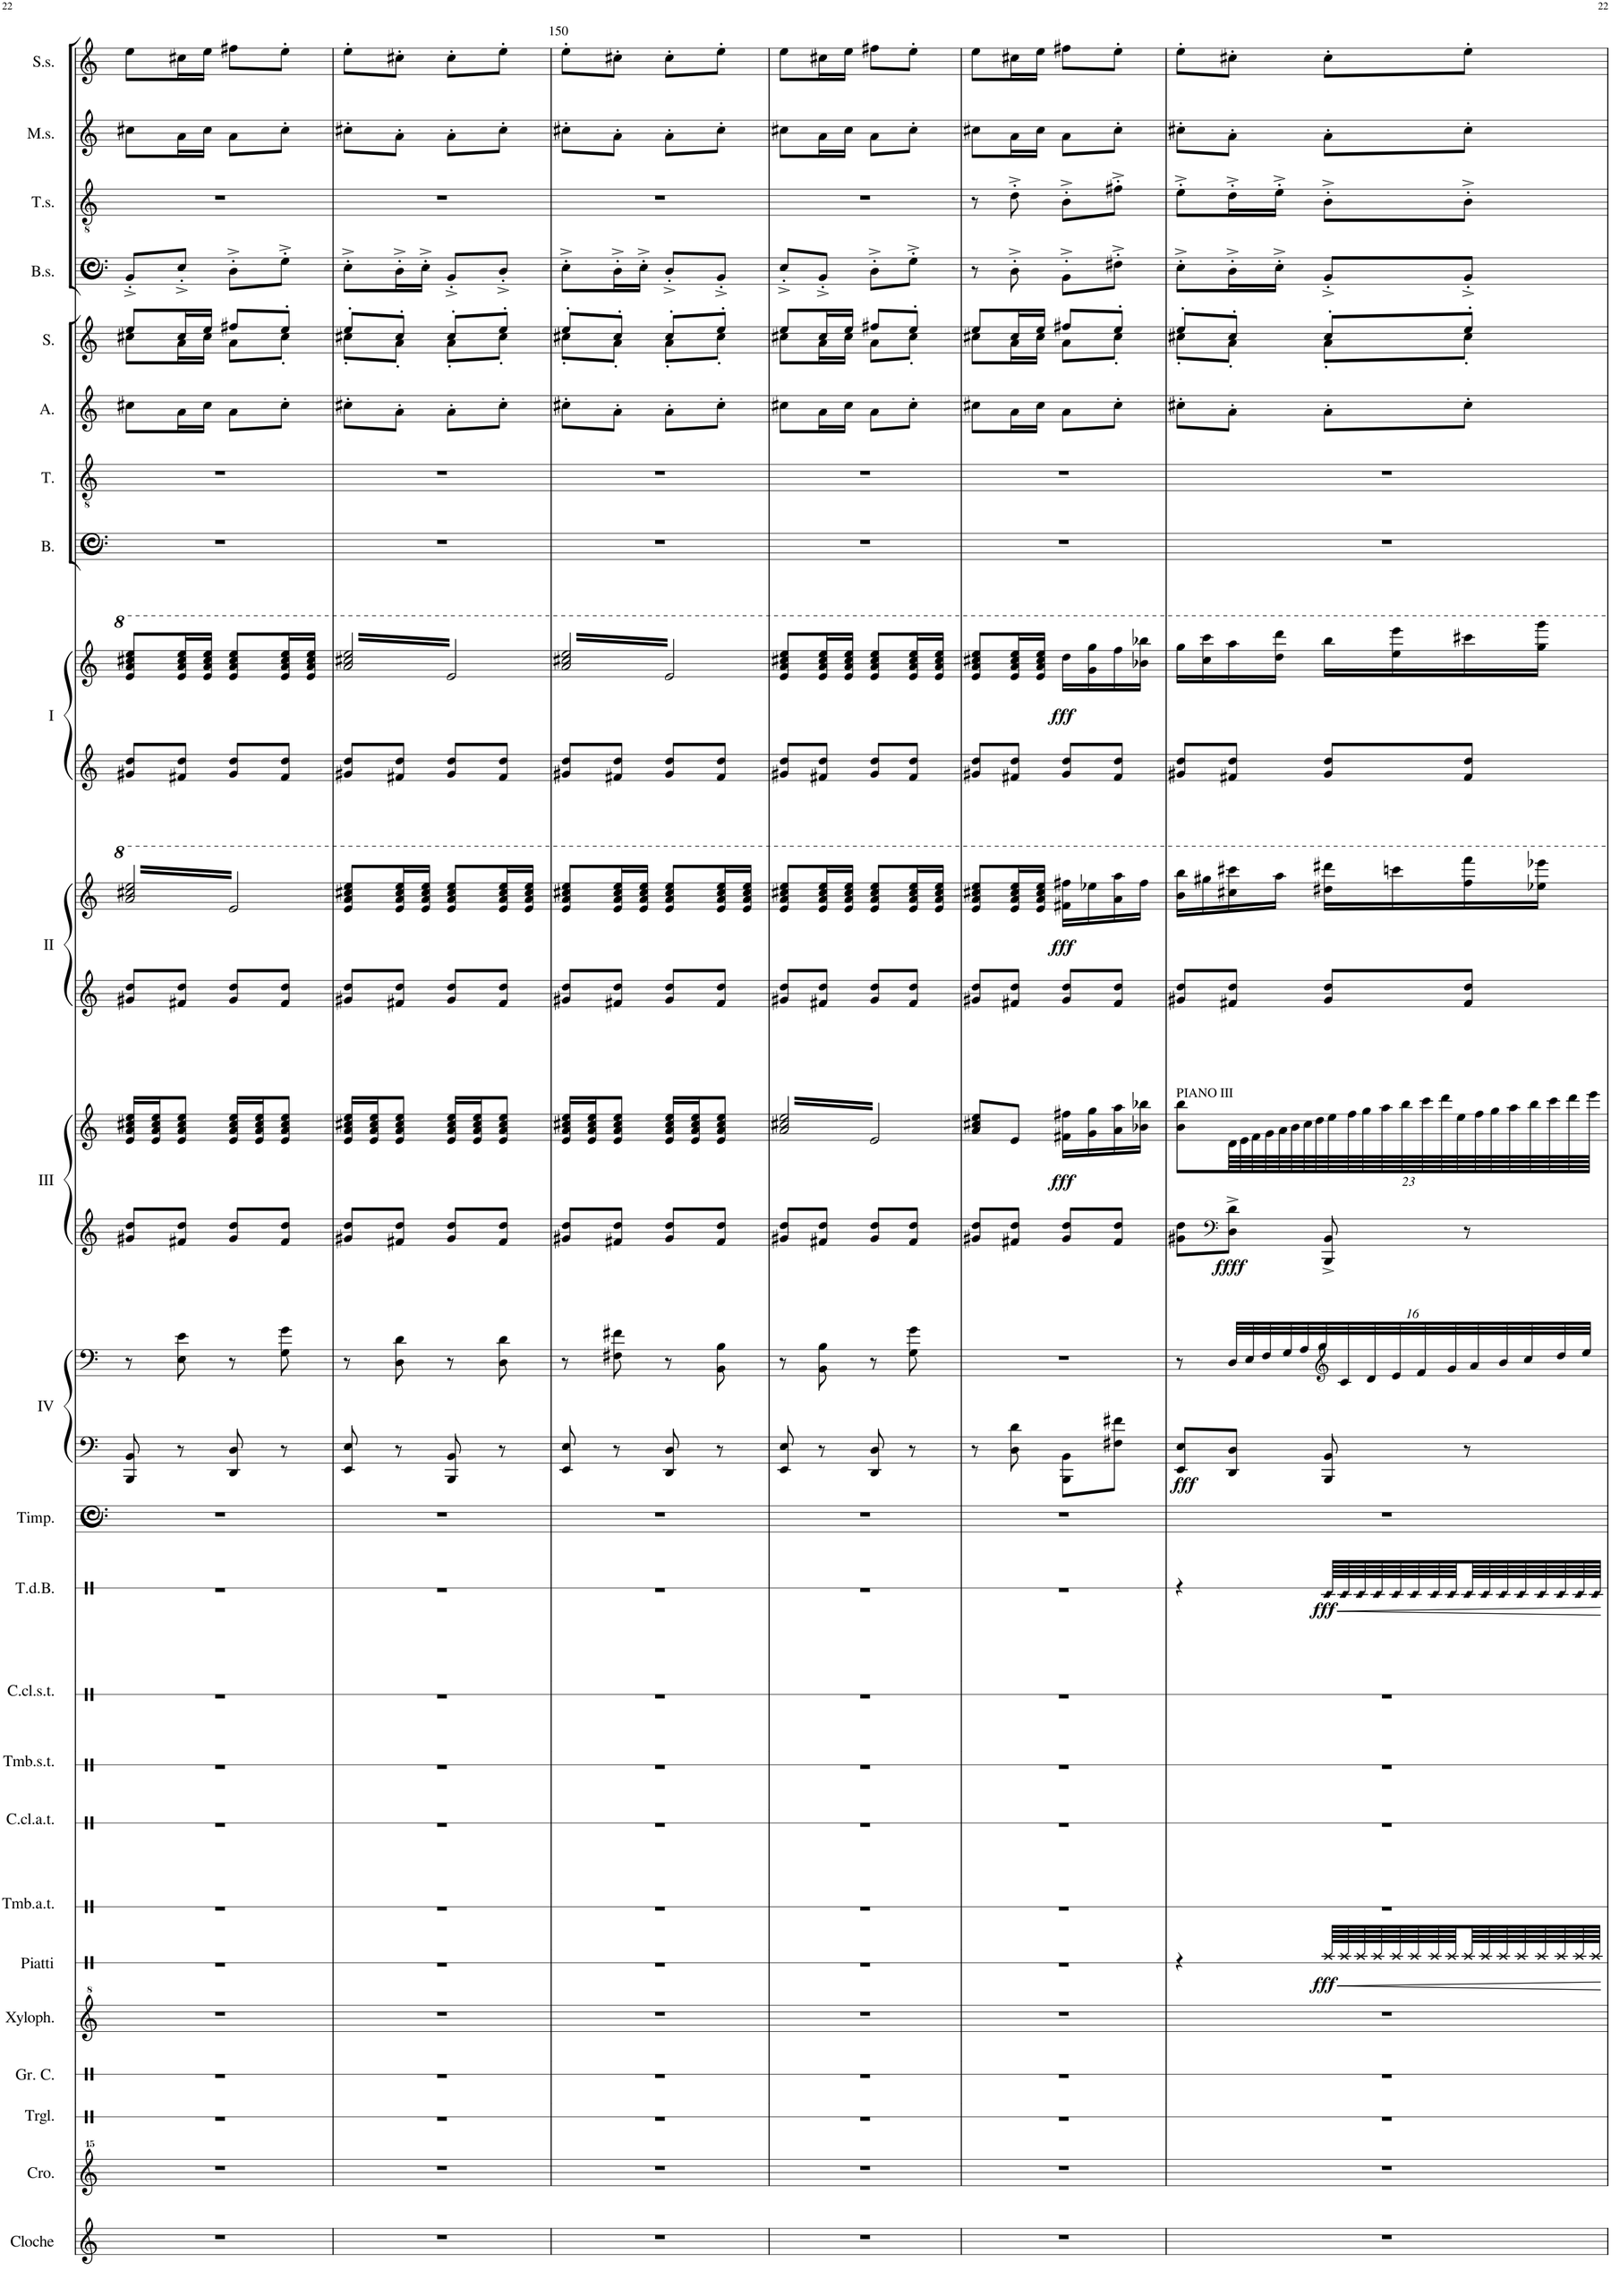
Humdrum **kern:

**kern	**kern	**kern	**kern	**kern	**kern	**dynam	**kern	**kern	**kern	**kern	**kern	**dynam	**kern	**kern	**kern	**dynam	**kern	**kern	**dynam	**kern	**kern	**dynam	**kern	**kern	**dynam	**kern	**kern	**kern	**kern	**kern	**kern	**kern	**kern
*part24	*part23	*part22	*part21	*part20	*part19	*part19	*part18	*part17	*part16	*part15	*part14	*part14	*part13	*part12	*part12	*part12	*part11	*part11	*part11	*part10	*part10	*part10	*part9	*part9	*part9	*part8	*part7	*part6	*part5	*part4	*part3	*part2	*part1
*staff28	*staff27	*staff26	*staff25	*staff24	*staff23	*staff23	*staff22	*staff21	*staff20	*staff19	*staff18	*staff18	*staff17	*staff16	*staff15	*staff15/16	*staff14	*staff13	*staff13/14	*staff12	*staff11	*staff11/12	*staff10	*staff9	*staff9/10	*staff8	*staff7	*staff6	*staff5	*staff4	*staff3	*staff2	*staff1
*I"Cloche	*I"Crotales	*I"Triangle	*I"Grosse Caisse	*I"Xylophone	*I"Piatti	*	*I"Tambour a Timbre	*I"Caisse Claire a Timbre	*I"Tambour sans Timbre	*I"Caisse Claire sans Timbre	*I"Tambour de Basque	*	*I"Timpani	*I"Piano IV	*	*	*I"Piano III	*	*	*I"Piano II	*	*	*I"Piano I	*	*	*I"Bass.	*I"Tenori	*I"Alto	*I"Soprano	*I"Bass Solo	*I"Tenor Solo	*I"Mezzo Soprano Solo	*I"Soprano Solo
*I'Cloche	*I'Cro.	*I'Trgl.	*I'Gr. C.	*I'Xyloph.	*I'Piatti	*	*I'Tmb.a.t.	*I'C.cl.a.t.	*I'Tmb.s.t.	*I'C.cl.s.t.	*I'T.d.B.	*	*I'Timp.	*I'IV	*	*	*I'III	*	*	*I'II	*	*	*I'I	*	*	*I'B.	*I'T.	*I'A.	*I'S.	*I'B.s.	*I'T.s.	*I'M.s.	*I'S.s.
!!LO:PB:g=z
*clefG2	*clefG^^2	*clefX	*clefX	*clefG^2	*clefX	*	*clefX	*clefX	*clefX	*clefX	*clefX	*	*clefF4	*clefF4	*clefF4	*	*clefG2	*clefG2	*	*clefG2	*clefG2	*	*clefG2	*clefG2	*	*clefF4	*clefGv2	*clefG2	*clefG2	*clefF4	*clefGv2	*clefG2	*clefG2
*	*	*	*	*	*	*	*	*	*	*	*	*	*	*	*	*	*	*	*	*	*	*	*	*	*	*ITrd12c21	*ITrd8c14	*ITrd5c9	*ITrd1c2	*	*ITrd7c12	*ITrd1c2	*
*k[]	*k[]	*k[]	*k[]	*k[]	*k[]	*	*k[]	*k[]	*k[]	*k[]	*k[]	*	*k[]	*k[]	*k[]	*	*k[]	*k[]	*	*k[]	*k[]	*	*k[]	*k[]	*	*k[]	*k[]	*k[]	*k[]	*k[]	*k[]	*k[]	*k[]
*M2/4	*M2/4	*M2/4	*M2/4	*M2/4	*M2/4	*	*M2/4	*M2/4	*M2/4	*M2/4	*M2/4	*	*M2/4	*M2/4	*M2/4	*	*M2/4	*M2/4	*	*M2/4	*M2/4	*	*M2/4	*M2/4	*	*M2/4	*M2/4	*M2/4	*M2/4	*M2/4	*M2/4	*M2/4	*M2/4
=148	=148	=148	=148	=148	=148	=148	=148	=148	=148	=148	=148	=148	=148	=148	=148	=148	=148	=148	=148	=148	=148	=148	=148	=148	=148	=148	=148	=148	=148	=148	=148	=148	=148
*	*	*	*	*	*	*	*	*	*	*	*	*	*	*	*	*	*	*	*	*	*	*	*	*	*	*	*	*	*^	*	*	*	*
*	*	*	*	*	*	*	*	*	*	*	*	*	*	*	*	*	*	*	*	*	*tremolo	*	*	*	*	*	*	*	*	*	*	*	*	*
2r	2r	2r	2r	2r	2r	.	2r	2r	2r	2r	2r	.	2r	8BBB/ 8BB/	8r	.	8g#X/ 8dd/L	16e/ 16a/ 16cc#X/ 16ee/LL	.	8g#X/ 8dd/L	32aa/ 32ccc#X/ 32eee/LLL	.	8g#X/ 8dd/L	8ee/ 8aa/ 8ccc#X/ 8eee/L	.	2r	2r	8cc#X\L	8ee/L	8cc#X\L	8BB'^/L	2r	8cc#X\L	8ee\L
.	.	.	.	.	.	.	.	.	.	.	.	.	.	.	.	.	.	.	.	.	32ee/	.	.	.	.	.	.	.	.	.	.	.	.	.
.	.	.	.	.	.	.	.	.	.	.	.	.	.	.	.	.	.	16e/ 16a/ 16cc#/ 16ee/J	.	.	32aa/ 32ccc#X/ 32eee/	.	.	.	.	.	.	.	.	.	.	.	.	.
.	.	.	.	.	.	.	.	.	.	.	.	.	.	.	.	.	.	.	.	.	32ee/	.	.	.	.	.	.	.	.	.	.	.	.	.
.	.	.	.	.	.	.	.	.	.	.	.	.	.	8r	8E\ 8e\	.	8f#X/ 8dd/J	8e/ 8a/ 8cc#/ 8ee/J	.	8f#X/ 8dd/J	32aa/ 32ccc#X/ 32eee/	.	8f#X/ 8dd/J	16ee/ 16aa/ 16ccc#/ 16eee/L	.	.	.	16a\L	16cc#/L	16a\L	8E'^/J	.	16a\L	16cc#X\L
.	.	.	.	.	.	.	.	.	.	.	.	.	.	.	.	.	.	.	.	.	32ee/	.	.	.	.	.	.	.	.	.	.	.	.	.
.	.	.	.	.	.	.	.	.	.	.	.	.	.	.	.	.	.	.	.	.	32aa/ 32ccc#X/ 32eee/	.	.	16ee/ 16aa/ 16ccc#/ 16eee/JJ	.	.	.	16cc#\JJ	16ee/JJ	16cc#\JJ	.	.	16cc#\JJ	16ee\JJ
.	.	.	.	.	.	.	.	.	.	.	.	.	.	.	.	.	.	.	.	.	32ee/	.	.	.	.	.	.	.	.	.	.	.	.	.
.	.	.	.	.	.	.	.	.	.	.	.	.	.	8DD/ 8D/	8r	.	8g#/ 8dd/L	16e/ 16a/ 16cc#/ 16ee/LL	.	8g#/ 8dd/L	32aa/ 32ccc#X/ 32eee/	.	8g#/ 8dd/L	8ee/ 8aa/ 8ccc#/ 8eee/L	.	.	.	8a\L	8ff#X/L	8a\L	8D'^\L	.	8a\L	8ff#X\L
.	.	.	.	.	.	.	.	.	.	.	.	.	.	.	.	.	.	.	.	.	32ee/	.	.	.	.	.	.	.	.	.	.	.	.	.
.	.	.	.	.	.	.	.	.	.	.	.	.	.	.	.	.	.	16e/ 16a/ 16cc#/ 16ee/J	.	.	32aa/ 32ccc#X/ 32eee/	.	.	.	.	.	.	.	.	.	.	.	.	.
.	.	.	.	.	.	.	.	.	.	.	.	.	.	.	.	.	.	.	.	.	32ee/	.	.	.	.	.	.	.	.	.	.	.	.	.
.	.	.	.	.	.	.	.	.	.	.	.	.	.	8r	8G\ 8g\	.	8f#/ 8dd/J	8e/ 8a/ 8cc#/ 8ee/J	.	8f#/ 8dd/J	32aa/ 32ccc#X/ 32eee/	.	8f#/ 8dd/J	16ee/ 16aa/ 16ccc#/ 16eee/L	.	.	.	8cc#'\J	8ee'/J	8cc#'\J	8G'^\J	.	8cc#'\J	8ee'\J
.	.	.	.	.	.	.	.	.	.	.	.	.	.	.	.	.	.	.	.	.	32ee/	.	.	.	.	.	.	.	.	.	.	.	.	.
.	.	.	.	.	.	.	.	.	.	.	.	.	.	.	.	.	.	.	.	.	32aa/ 32ccc#X/ 32eee/	.	.	16ee/ 16aa/ 16ccc#/ 16eee/JJ	.	.	.	.	.	.	.	.	.	.
.	.	.	.	.	.	.	.	.	.	.	.	.	.	.	.	.	.	.	.	.	32ee/JJJ	.	.	.	.	.	.	.	.	.	.	.	.	.
*	*	*	*	*	*	*	*	*	*	*	*	*	*	*	*	*	*	*	*	*	*Xtremolo	*	*	*	*	*	*	*	*	*	*	*	*	*
=149	=149	=149	=149	=149	=149	=149	=149	=149	=149	=149	=149	=149	=149	=149	=149	=149	=149	=149	=149	=149	=149	=149	=149	=149	=149	=149	=149	=149	=149	=149	=149	=149	=149	=149
*	*	*	*	*	*	*	*	*	*	*	*	*	*	*	*	*	*	*	*	*	*	*	*	*tremolo	*	*	*	*	*	*	*	*	*	*
2r	2r	2r	2r	2r	2r	.	2r	2r	2r	2r	2r	.	2r	8EE/ 8E/	8r	.	8g#X/ 8dd/L	16e/ 16a/ 16cc#X/ 16ee/LL	.	8g#X/ 8dd/L	8ee/ 8aa/ 8ccc#X/ 8eee/L	.	8g#X/ 8dd/L	32aa/ 32ccc#X/ 32eee/LLL	.	2r	2r	8cc#X'\L	8ee'/L	8cc#X'\L	8E'^\L	2r	8cc#X'\L	8ee'\L
.	.	.	.	.	.	.	.	.	.	.	.	.	.	.	.	.	.	.	.	.	.	.	.	32ee/	.	.	.	.	.	.	.	.	.	.
.	.	.	.	.	.	.	.	.	.	.	.	.	.	.	.	.	.	16e/ 16a/ 16cc#/ 16ee/J	.	.	.	.	.	32aa/ 32ccc#X/ 32eee/	.	.	.	.	.	.	.	.	.	.
.	.	.	.	.	.	.	.	.	.	.	.	.	.	.	.	.	.	.	.	.	.	.	.	32ee/	.	.	.	.	.	.	.	.	.	.
.	.	.	.	.	.	.	.	.	.	.	.	.	.	8r	8D\ 8d\	.	8f#X/ 8dd/J	8e/ 8a/ 8cc#/ 8ee/J	.	8f#X/ 8dd/J	16ee/ 16aa/ 16ccc#/ 16eee/L	.	8f#X/ 8dd/J	32aa/ 32ccc#X/ 32eee/	.	.	.	8a'\J	8cc#'/J	8a'\J	16D'^\L	.	8a'\J	8cc#X'\J
.	.	.	.	.	.	.	.	.	.	.	.	.	.	.	.	.	.	.	.	.	.	.	.	32ee/	.	.	.	.	.	.	.	.	.	.
.	.	.	.	.	.	.	.	.	.	.	.	.	.	.	.	.	.	.	.	.	16ee/ 16aa/ 16ccc#/ 16eee/JJ	.	.	32aa/ 32ccc#X/ 32eee/	.	.	.	.	.	.	16E'^\JJ	.	.	.
.	.	.	.	.	.	.	.	.	.	.	.	.	.	.	.	.	.	.	.	.	.	.	.	32ee/	.	.	.	.	.	.	.	.	.	.
.	.	.	.	.	.	.	.	.	.	.	.	.	.	8BBB/ 8BB/	8r	.	8g#/ 8dd/L	16e/ 16a/ 16cc#/ 16ee/LL	.	8g#/ 8dd/L	8ee/ 8aa/ 8ccc#/ 8eee/L	.	8g#/ 8dd/L	32aa/ 32ccc#X/ 32eee/	.	.	.	8a'\L	8cc#'/L	8a'\L	8BB'^/L	.	8a'\L	8cc#'\L
.	.	.	.	.	.	.	.	.	.	.	.	.	.	.	.	.	.	.	.	.	.	.	.	32ee/	.	.	.	.	.	.	.	.	.	.
.	.	.	.	.	.	.	.	.	.	.	.	.	.	.	.	.	.	16e/ 16a/ 16cc#/ 16ee/J	.	.	.	.	.	32aa/ 32ccc#X/ 32eee/	.	.	.	.	.	.	.	.	.	.
.	.	.	.	.	.	.	.	.	.	.	.	.	.	.	.	.	.	.	.	.	.	.	.	32ee/	.	.	.	.	.	.	.	.	.	.
.	.	.	.	.	.	.	.	.	.	.	.	.	.	8r	8D\ 8d\	.	8f#/ 8dd/J	8e/ 8a/ 8cc#/ 8ee/J	.	8f#/ 8dd/J	16ee/ 16aa/ 16ccc#/ 16eee/L	.	8f#/ 8dd/J	32aa/ 32ccc#X/ 32eee/	.	.	.	8cc#'\J	8ee'/J	8cc#'\J	8D'^/J	.	8cc#'\J	8ee'\J
.	.	.	.	.	.	.	.	.	.	.	.	.	.	.	.	.	.	.	.	.	.	.	.	32ee/	.	.	.	.	.	.	.	.	.	.
.	.	.	.	.	.	.	.	.	.	.	.	.	.	.	.	.	.	.	.	.	16ee/ 16aa/ 16ccc#/ 16eee/JJ	.	.	32aa/ 32ccc#X/ 32eee/	.	.	.	.	.	.	.	.	.	.
.	.	.	.	.	.	.	.	.	.	.	.	.	.	.	.	.	.	.	.	.	.	.	.	32ee/JJJ	.	.	.	.	.	.	.	.	.	.
=150	=150	=150	=150	=150	=150	=150	=150	=150	=150	=150	=150	=150	=150	=150	=150	=150	=150	=150	=150	=150	=150	=150	=150	=150	=150	=150	=150	=150	=150	=150	=150	=150	=150	=150
2r	2r	2r	2r	2r	2r	.	2r	2r	2r	2r	2r	.	2r	8EE/ 8E/	8r	.	8g#X/ 8dd/L	16e/ 16a/ 16cc#X/ 16ee/LL	.	8g#X/ 8dd/L	8ee/ 8aa/ 8ccc#X/ 8eee/L	.	8g#X/ 8dd/L	32aa/ 32ccc#X/ 32eee/LLL	.	2r	2r	8cc#X'\L	8ee'/L	8cc#X'\L	8E'^\L	2r	8cc#X'\L	8ee'\L
.	.	.	.	.	.	.	.	.	.	.	.	.	.	.	.	.	.	.	.	.	.	.	.	32ee/	.	.	.	.	.	.	.	.	.	.
.	.	.	.	.	.	.	.	.	.	.	.	.	.	.	.	.	.	16e/ 16a/ 16cc#/ 16ee/J	.	.	.	.	.	32aa/ 32ccc#X/ 32eee/	.	.	.	.	.	.	.	.	.	.
.	.	.	.	.	.	.	.	.	.	.	.	.	.	.	.	.	.	.	.	.	.	.	.	32ee/	.	.	.	.	.	.	.	.	.	.
.	.	.	.	.	.	.	.	.	.	.	.	.	.	8r	8F#X\ 8f#X\	.	8f#X/ 8dd/J	8e/ 8a/ 8cc#/ 8ee/J	.	8f#X/ 8dd/J	16ee/ 16aa/ 16ccc#/ 16eee/L	.	8f#X/ 8dd/J	32aa/ 32ccc#X/ 32eee/	.	.	.	8a'\J	8cc#'/J	8a'\J	16D'^\L	.	8a'\J	8cc#X'\J
.	.	.	.	.	.	.	.	.	.	.	.	.	.	.	.	.	.	.	.	.	.	.	.	32ee/	.	.	.	.	.	.	.	.	.	.
.	.	.	.	.	.	.	.	.	.	.	.	.	.	.	.	.	.	.	.	.	16ee/ 16aa/ 16ccc#/ 16eee/JJ	.	.	32aa/ 32ccc#X/ 32eee/	.	.	.	.	.	.	16E'^\JJ	.	.	.
.	.	.	.	.	.	.	.	.	.	.	.	.	.	.	.	.	.	.	.	.	.	.	.	32ee/	.	.	.	.	.	.	.	.	.	.
.	.	.	.	.	.	.	.	.	.	.	.	.	.	8DD/ 8D/	8r	.	8g#/ 8dd/L	16e/ 16a/ 16cc#/ 16ee/LL	.	8g#/ 8dd/L	8ee/ 8aa/ 8ccc#/ 8eee/L	.	8g#/ 8dd/L	32aa/ 32ccc#X/ 32eee/	.	.	.	8a'\L	8cc#'/L	8a'\L	8D'^/L	.	8a'\L	8cc#'\L
.	.	.	.	.	.	.	.	.	.	.	.	.	.	.	.	.	.	.	.	.	.	.	.	32ee/	.	.	.	.	.	.	.	.	.	.
.	.	.	.	.	.	.	.	.	.	.	.	.	.	.	.	.	.	16e/ 16a/ 16cc#/ 16ee/J	.	.	.	.	.	32aa/ 32ccc#X/ 32eee/	.	.	.	.	.	.	.	.	.	.
.	.	.	.	.	.	.	.	.	.	.	.	.	.	.	.	.	.	.	.	.	.	.	.	32ee/	.	.	.	.	.	.	.	.	.	.
.	.	.	.	.	.	.	.	.	.	.	.	.	.	8r	8BB\ 8B\	.	8f#/ 8dd/J	8e/ 8a/ 8cc#/ 8ee/J	.	8f#/ 8dd/J	16ee/ 16aa/ 16ccc#/ 16eee/L	.	8f#/ 8dd/J	32aa/ 32ccc#X/ 32eee/	.	.	.	8cc#'\J	8ee'/J	8cc#'\J	8BB'^/J	.	8cc#'\J	8ee'\J
.	.	.	.	.	.	.	.	.	.	.	.	.	.	.	.	.	.	.	.	.	.	.	.	32ee/	.	.	.	.	.	.	.	.	.	.
.	.	.	.	.	.	.	.	.	.	.	.	.	.	.	.	.	.	.	.	.	16ee/ 16aa/ 16ccc#/ 16eee/JJ	.	.	32aa/ 32ccc#X/ 32eee/	.	.	.	.	.	.	.	.	.	.
.	.	.	.	.	.	.	.	.	.	.	.	.	.	.	.	.	.	.	.	.	.	.	.	32ee/JJJ	.	.	.	.	.	.	.	.	.	.
*	*	*	*	*	*	*	*	*	*	*	*	*	*	*	*	*	*	*	*	*	*	*	*	*Xtremolo	*	*	*	*	*	*	*	*	*	*
=151	=151	=151	=151	=151	=151	=151	=151	=151	=151	=151	=151	=151	=151	=151	=151	=151	=151	=151	=151	=151	=151	=151	=151	=151	=151	=151	=151	=151	=151	=151	=151	=151	=151	=151
*	*	*	*	*	*	*	*	*	*	*	*	*	*	*	*	*	*	*tremolo	*	*	*	*	*	*	*	*	*	*	*	*	*	*	*	*
2r	2r	2r	2r	2r	2r	.	2r	2r	2r	2r	2r	.	2r	8EE/ 8E/	8r	.	8g#X/ 8dd/L	32a/ 32cc#X/ 32ee/LLL	.	8g#X/ 8dd/L	8ee/ 8aa/ 8ccc#X/ 8eee/L	.	8g#X/ 8dd/L	8ee/ 8aa/ 8ccc#X/ 8eee/L	.	2r	2r	8cc#X\L	8ee/L	8cc#X\L	8E'^/L	2r	8cc#X\L	8ee\L
.	.	.	.	.	.	.	.	.	.	.	.	.	.	.	.	.	.	32e/	.	.	.	.	.	.	.	.	.	.	.	.	.	.	.	.
.	.	.	.	.	.	.	.	.	.	.	.	.	.	.	.	.	.	32a/ 32cc#X/ 32ee/	.	.	.	.	.	.	.	.	.	.	.	.	.	.	.	.
.	.	.	.	.	.	.	.	.	.	.	.	.	.	.	.	.	.	32e/	.	.	.	.	.	.	.	.	.	.	.	.	.	.	.	.
.	.	.	.	.	.	.	.	.	.	.	.	.	.	8r	8BB\ 8B\	.	8f#X/ 8dd/J	32a/ 32cc#X/ 32ee/	.	8f#X/ 8dd/J	16ee/ 16aa/ 16ccc#/ 16eee/L	.	8f#X/ 8dd/J	16ee/ 16aa/ 16ccc#/ 16eee/L	.	.	.	16a\L	16cc#/L	16a\L	8BB'^/J	.	16a\L	16cc#X\L
.	.	.	.	.	.	.	.	.	.	.	.	.	.	.	.	.	.	32e/	.	.	.	.	.	.	.	.	.	.	.	.	.	.	.	.
.	.	.	.	.	.	.	.	.	.	.	.	.	.	.	.	.	.	32a/ 32cc#X/ 32ee/	.	.	16ee/ 16aa/ 16ccc#/ 16eee/JJ	.	.	16ee/ 16aa/ 16ccc#/ 16eee/JJ	.	.	.	16cc#\JJ	16ee/JJ	16cc#\JJ	.	.	16cc#\JJ	16ee\JJ
.	.	.	.	.	.	.	.	.	.	.	.	.	.	.	.	.	.	32e/	.	.	.	.	.	.	.	.	.	.	.	.	.	.	.	.
.	.	.	.	.	.	.	.	.	.	.	.	.	.	8DD/ 8D/	8r	.	8g#/ 8dd/L	32a/ 32cc#X/ 32ee/	.	8g#/ 8dd/L	8ee/ 8aa/ 8ccc#/ 8eee/L	.	8g#/ 8dd/L	8ee/ 8aa/ 8ccc#/ 8eee/L	.	.	.	8a\L	8ff#X/L	8a\L	8D'^\L	.	8a\L	8ff#X\L
.	.	.	.	.	.	.	.	.	.	.	.	.	.	.	.	.	.	32e/	.	.	.	.	.	.	.	.	.	.	.	.	.	.	.	.
.	.	.	.	.	.	.	.	.	.	.	.	.	.	.	.	.	.	32a/ 32cc#X/ 32ee/	.	.	.	.	.	.	.	.	.	.	.	.	.	.	.	.
.	.	.	.	.	.	.	.	.	.	.	.	.	.	.	.	.	.	32e/	.	.	.	.	.	.	.	.	.	.	.	.	.	.	.	.
.	.	.	.	.	.	.	.	.	.	.	.	.	.	8r	8G\ 8g\	.	8f#/ 8dd/J	32a/ 32cc#X/ 32ee/	.	8f#/ 8dd/J	16ee/ 16aa/ 16ccc#/ 16eee/L	.	8f#/ 8dd/J	16ee/ 16aa/ 16ccc#/ 16eee/L	.	.	.	8cc#'\J	8ee'/J	8cc#'\J	8G'^\J	.	8cc#'\J	8ee'\J
.	.	.	.	.	.	.	.	.	.	.	.	.	.	.	.	.	.	32e/	.	.	.	.	.	.	.	.	.	.	.	.	.	.	.	.
.	.	.	.	.	.	.	.	.	.	.	.	.	.	.	.	.	.	32a/ 32cc#X/ 32ee/	.	.	16ee/ 16aa/ 16ccc#/ 16eee/JJ	.	.	16ee/ 16aa/ 16ccc#/ 16eee/JJ	.	.	.	.	.	.	.	.	.	.
.	.	.	.	.	.	.	.	.	.	.	.	.	.	.	.	.	.	32e/JJJ	.	.	.	.	.	.	.	.	.	.	.	.	.	.	.	.
*	*	*	*	*	*	*	*	*	*	*	*	*	*	*	*	*	*	*Xtremolo	*	*	*	*	*	*	*	*	*	*	*	*	*	*	*	*
=152	=152	=152	=152	=152	=152	=152	=152	=152	=152	=152	=152	=152	=152	=152	=152	=152	=152	=152	=152	=152	=152	=152	=152	=152	=152	=152	=152	=152	=152	=152	=152	=152	=152	=152
2r	2r	2r	2r	2r	2r	.	2r	2r	2r	2r	2r	.	2r	8r	2r	.	8g#X/ 8dd/L	8a/ 8cc#X/ 8ee/L	.	8g#X/ 8dd/L	8ee/ 8aa/ 8ccc#X/ 8eee/L	.	8g#X/ 8dd/L	8ee/ 8aa/ 8ccc#X/ 8eee/L	.	2r	2r	8cc#X\L	8ee/L	8cc#X\L	8r	8r	8cc#X\L	8ee\L
.	.	.	.	.	.	.	.	.	.	.	.	.	.	.	.	.	.	.	.	.	.	.	.	.	.	.	.	.	.	.	.	.	.	.
.	.	.	.	.	.	.	.	.	.	.	.	.	.	.	.	.	.	.	.	.	.	.	.	.	.	.	.	.	.	.	.	.	.	.
.	.	.	.	.	.	.	.	.	.	.	.	.	.	.	.	.	.	.	.	.	.	.	.	.	.	.	.	.	.	.	.	.	.	.
.	.	.	.	.	.	.	.	.	.	.	.	.	.	8D\ 8d\	.	.	8f#X/ 8dd/J	8e/J	.	8f#X/ 8dd/J	16ee/ 16aa/ 16ccc#/ 16eee/L	.	8f#X/ 8dd/J	16ee/ 16aa/ 16ccc#/ 16eee/L	.	.	.	16a\L	16cc#/L	16a\L	8D'^\	8d'^\	16a\L	16cc#X\L
.	.	.	.	.	.	.	.	.	.	.	.	.	.	.	.	.	.	.	.	.	.	.	.	.	.	.	.	.	.	.	.	.	.	.
.	.	.	.	.	.	.	.	.	.	.	.	.	.	.	.	.	.	.	.	.	16ee/ 16aa/ 16ccc#/ 16eee/JJ	.	.	16ee/ 16aa/ 16ccc#/ 16eee/JJ	.	.	.	16cc#\JJ	16ee/JJ	16cc#\JJ	.	.	16cc#\JJ	16ee\JJ
.	.	.	.	.	.	.	.	.	.	.	.	.	.	.	.	.	.	.	.	.	.	.	.	.	.	.	.	.	.	.	.	.	.	.
!	!	!	!	!	!	!	!	!	!	!	!	!	!	!	!	!	!	!	!LO:DY:b	!	!	!LO:DY:b	!	!	!LO:DY:b	!	!	!	!	!	!	!	!	!
.	.	.	.	.	.	.	.	.	.	.	.	.	.	8BBB\ 8BB\L	.	.	8g#/ 8dd/L	16f#X\ 16ff#X\LL	fff	8g#/ 8dd/L	16ff#X\ 16fff#X\LL	fff	8g#/ 8dd/L	16ddd\LL	fff	.	.	8a\L	8ff#X/L	8a\L	8BB'^\L	8B'^\L	8a\L	8ff#X\L
.	.	.	.	.	.	.	.	.	.	.	.	.	.	.	.	.	.	16g\ 16gg\	.	.	16eee-X\	.	.	16gg\ 16ggg\	.	.	.	.	.	.	.	.	.	.
.	.	.	.	.	.	.	.	.	.	.	.	.	.	8F#X\ 8f#X\J	.	.	8f#/ 8dd/J	16a\ 16aa\	.	8f#/ 8dd/J	16aa\ 16aaa\	.	8f#/ 8dd/J	16fff\	.	.	.	8cc#'\J	8ee'/J	8cc#'\J	8F#X'^\J	8f#X'^\J	8cc#'\J	8ee'\J
.	.	.	.	.	.	.	.	.	.	.	.	.	.	.	.	.	.	16b-X\ 16bb-X\JJ	.	.	16fff#\JJ	.	.	16bb-X\ 16bbb-X\JJ	.	.	.	.	.	.	.	.	.	.
=153	=153	=153	=153	=153	=153	=153	=153	=153	=153	=153	=153	=153	=153	=153	=153	=153	=153	=153	=153	=153	=153	=153	=153	=153	=153	=153	=153	=153	=153	=153	=153	=153	=153	=153
!	!	!	!	!	!	!	!	!	!	!	!	!	!	!	!	!	!	!LO:TX:a:t=PIANO III	!	!	!	!	!	!	!	!	!	!	!	!	!	!	!	!
!	!	!	!	!	!	!	!	!	!	!	!	!	!	!	!	!LO:DY:b=2	!	!	!	!	!	!	!	!	!	!	!	!	!	!	!	!	!	!
2r	2r	2r	2r	2r	4r	.	2r	2r	2r	2r	4r	.	2r	8EE/ 8E/L	8r	fff	8g#X\ 8dd\L	8b\ 8bb\L	.	8g#X/ 8dd/L	16bb\ 16bbb\LL	.	8g#X/ 8dd/L	16ggg\LL	.	2r	2r	8cc#X'\L	8ee'/L	8cc#X'\L	8E'^\L	8e'^\L	8cc#X'\L	8ee'\L
.	.	.	.	.	.	.	.	.	.	.	.	.	.	.	.	.	.	.	.	.	16ggg#X\	.	.	16ccc\ 16cccc\	.	.	.	.	.	.	.	.	.	.
*	*	*	*	*	*	*	*	*	*	*	*	*	*	*	*	*	*clefF4	*	*	*	*	*	*	*	*	*	*	*	*	*	*	*	*	*
*	*	*	*	*	*	*	*	*	*	*	*	*	*	*	*Xbrackettup	*	*	*Xbrackettup	*	*	*	*	*	*	*	*	*	*	*	*	*	*	*	*
!	!	!	!	!	!	!	!	!	!	!	!	!	!	!	!	!	!	!	!LO:DY:b=2	!	!	!	!	!	!	!	!	!	!	!	!	!	!	!
.	.	.	.	.	.	.	.	.	.	.	.	.	.	8DD/ 8D/J	128%3D/LLL	.	8D\^ 8d\^J	184%3d\LLL	ffff	8f#X/ 8dd/J	16ccc#X\ 16cccc#X\	.	8f#X/ 8dd/J	16aaa\	.	.	.	8a'\J	8cc#'/J	8a'\J	16D'^\L	16d'^\L	8a'\J	8cc#X'\J
.	.	.	.	.	.	.	.	.	.	.	.	.	.	.	.	.	.	184%3e\	.	.	.	.	.	.	.	.	.	.	.	.	.	.	.	.
.	.	.	.	.	.	.	.	.	.	.	.	.	.	.	128%3E/	.	.	.	.	.	.	.	.	.	.	.	.	.	.	.	.	.	.	.
.	.	.	.	.	.	.	.	.	.	.	.	.	.	.	.	.	.	184%3f\	.	.	.	.	.	.	.	.	.	.	.	.	.	.	.	.
.	.	.	.	.	.	.	.	.	.	.	.	.	.	.	128%3F/	.	.	.	.	.	.	.	.	.	.	.	.	.	.	.	.	.	.	.
.	.	.	.	.	.	.	.	.	.	.	.	.	.	.	.	.	.	184%3g\	.	.	.	.	.	.	.	.	.	.	.	.	.	.	.	.
.	.	.	.	.	.	.	.	.	.	.	.	.	.	.	.	.	.	.	.	.	16aaa\JJ	.	.	16ddd\ 16dddd\JJ	.	.	.	.	.	.	16E'^\JJ	16e'^\JJ	.	.
.	.	.	.	.	.	.	.	.	.	.	.	.	.	.	.	.	.	184%3a\	.	.	.	.	.	.	.	.	.	.	.	.	.	.	.	.
.	.	.	.	.	.	.	.	.	.	.	.	.	.	.	128%3G/	.	.	.	.	.	.	.	.	.	.	.	.	.	.	.	.	.	.	.
.	.	.	.	.	.	.	.	.	.	.	.	.	.	.	.	.	.	184%3b\	.	.	.	.	.	.	.	.	.	.	.	.	.	.	.	.
.	.	.	.	.	.	.	.	.	.	.	.	.	.	.	128%3A/	.	.	.	.	.	.	.	.	.	.	.	.	.	.	.	.	.	.	.
.	.	.	.	.	.	.	.	.	.	.	.	.	.	.	.	.	.	184%3cc\	.	.	.	.	.	.	.	.	.	.	.	.	.	.	.	.
.	.	.	.	.	.	.	.	.	.	.	.	.	.	.	.	.	.	184%3dd\	.	.	.	.	.	.	.	.	.	.	.	.	.	.	.	.
.	.	.	.	.	.	.	.	.	.	.	.	.	.	.	128%3B/	.	.	.	.	.	.	.	.	.	.	.	.	.	.	.	.	.	.	.
!	!	!	!	!	!	!LO:HP:b	!	!	!	!	!LO:N:head=diamond	!LO:HP:b	!	!	!	!	!	!	!	!	!	!	!	!	!	!	!	!	!	!	!	!	!	!
!	!	!	!	!	!	!LO:DY:n=1:b	!	!	!	!	!	!LO:DY:n=1:b	!	!	!	!	!	!	!	!	!	!	!	!	!	!	!	!	!	!	!	!	!	!
.	.	.	.	.	64Rg/LLLL	< fff	.	.	.	.	64Rc/LLLL	< fff	.	8BBB/ 8BB/	.	.	8BBB/^ 8BB/^	.	.	8g#/ 8dd/L	16ddd#X\ 16dddd#X\LL	.	8g#/ 8dd/L	16bbb\LL	.	.	.	8a'\L	8cc#'/L	8a'\L	8BB'^/L	8B'^\L	8a'\L	8cc#'\L
.	.	.	.	.	.	.	.	.	.	.	.	.	.	.	.	.	.	184%3ee\	.	.	.	.	.	.	.	.	.	.	.	.	.	.	.	.
*	*	*	*	*	*	*	*	*	*	*	*	*	*	*	*clefG2	*	*	*	*	*	*	*	*	*	*	*	*	*	*	*	*	*	*	*
!	!	!	!	!	!	!	!	!	!	!	!LO:N:head=diamond	!	!	!	!	!	!	!	!	!	!	!	!	!	!	!	!	!	!	!	!	!	!	!
.	.	.	.	.	64Rg/	.	.	.	.	.	64Rc/	.	.	.	128%3c/	.	.	.	.	.	.	.	.	.	.	.	.	.	.	.	.	.	.	.
.	.	.	.	.	.	.	.	.	.	.	.	.	.	.	.	.	.	184%3ff\	.	.	.	.	.	.	.	.	.	.	.	.	.	.	.	.
!	!	!	!	!	!	!	!	!	!	!	!LO:N:head=diamond	!	!	!	!	!	!	!	!	!	!	!	!	!	!	!	!	!	!	!	!	!	!	!
.	.	.	.	.	64Rg/	.	.	.	.	.	64Rc/	.	.	.	.	.	.	.	.	.	.	.	.	.	.	.	.	.	.	.	.	.	.	.
.	.	.	.	.	.	.	.	.	.	.	.	.	.	.	.	.	.	184%3gg\	.	.	.	.	.	.	.	.	.	.	.	.	.	.	.	.
.	.	.	.	.	.	.	.	.	.	.	.	.	.	.	128%3d/	.	.	.	.	.	.	.	.	.	.	.	.	.	.	.	.	.	.	.
!	!	!	!	!	!	!	!	!	!	!	!LO:N:head=diamond	!	!	!	!	!	!	!	!	!	!	!	!	!	!	!	!	!	!	!	!	!	!	!
.	.	.	.	.	64Rg/	.	.	.	.	.	64Rc/	.	.	.	.	.	.	.	.	.	.	.	.	.	.	.	.	.	.	.	.	.	.	.
.	.	.	.	.	.	.	.	.	.	.	.	.	.	.	.	.	.	184%3aa\	.	.	.	.	.	.	.	.	.	.	.	.	.	.	.	.
!	!	!	!	!	!	!	!	!	!	!	!LO:N:head=diamond	!	!	!	!	!	!	!	!	!	!	!	!	!	!	!	!	!	!	!	!	!	!	!
.	.	.	.	.	64Rg/	.	.	.	.	.	64Rc/	.	.	.	128%3e/	.	.	.	.	.	16ccccn\	.	.	16eee\ 16eeee\	.	.	.	.	.	.	.	.	.	.
.	.	.	.	.	.	.	.	.	.	.	.	.	.	.	.	.	.	184%3bb\	.	.	.	.	.	.	.	.	.	.	.	.	.	.	.	.
!	!	!	!	!	!	!	!	!	!	!	!LO:N:head=diamond	!	!	!	!	!	!	!	!	!	!	!	!	!	!	!	!	!	!	!	!	!	!	!
.	.	.	.	.	64Rg/	.	.	.	.	.	64Rc/	.	.	.	.	.	.	.	.	.	.	.	.	.	.	.	.	.	.	.	.	.	.	.
.	.	.	.	.	.	.	.	.	.	.	.	.	.	.	128%3f/	.	.	.	.	.	.	.	.	.	.	.	.	.	.	.	.	.	.	.
.	.	.	.	.	.	.	.	.	.	.	.	.	.	.	.	.	.	184%3ccc\	.	.	.	.	.	.	.	.	.	.	.	.	.	.	.	.
!	!	!	!	!	!	!	!	!	!	!	!LO:N:head=diamond	!	!	!	!	!	!	!	!	!	!	!	!	!	!	!	!	!	!	!	!	!	!	!
.	.	.	.	.	64Rg/	.	.	.	.	.	64Rc/	.	.	.	.	.	.	.	.	.	.	.	.	.	.	.	.	.	.	.	.	.	.	.
.	.	.	.	.	.	.	.	.	.	.	.	.	.	.	.	.	.	184%3ddd\	.	.	.	.	.	.	.	.	.	.	.	.	.	.	.	.
!	!	!	!	!	!	!	!	!	!	!	!LO:N:head=diamond	!	!	!	!	!	!	!	!	!	!	!	!	!	!	!	!	!	!	!	!	!	!	!
.	.	.	.	.	64Rg/	.	.	.	.	.	64Rc/	.	.	.	128%3g/	.	.	.	.	.	.	.	.	.	.	.	.	.	.	.	.	.	.	.
.	.	.	.	.	.	.	.	.	.	.	.	.	.	.	.	.	.	184%3ee\	.	.	.	.	.	.	.	.	.	.	.	.	.	.	.	.
!	!	!	!	!	!	!	!	!	!	!	!LO:N:head=diamond	!	!	!	!	!	!	!	!	!	!	!	!	!	!	!	!	!	!	!	!	!	!	!
.	.	.	.	.	64Rg/	.	.	.	.	.	64Rc/	.	.	8r	.	.	8r	.	.	8f#/ 8dd/J	16fff\ 16ffff\	.	8f#/ 8dd/J	16cccc#X\	.	.	.	8cc#'\J	8ee'/J	8cc#'\J	8BB'^/J	8B'^\J	8cc#'\J	8ee'\J
.	.	.	.	.	.	.	.	.	.	.	.	.	.	.	128%3a/	.	.	.	.	.	.	.	.	.	.	.	.	.	.	.	.	.	.	.
.	.	.	.	.	.	.	.	.	.	.	.	.	.	.	.	.	.	184%3ff\	.	.	.	.	.	.	.	.	.	.	.	.	.	.	.	.
!	!	!	!	!	!	!	!	!	!	!	!LO:N:head=diamond	!	!	!	!	!	!	!	!	!	!	!	!	!	!	!	!	!	!	!	!	!	!	!
.	.	.	.	.	64Rg/	.	.	.	.	.	64Rc/	.	.	.	.	.	.	.	.	.	.	.	.	.	.	.	.	.	.	.	.	.	.	.
.	.	.	.	.	.	.	.	.	.	.	.	.	.	.	.	.	.	184%3gg\	.	.	.	.	.	.	.	.	.	.	.	.	.	.	.	.
!	!	!	!	!	!	!	!	!	!	!	!LO:N:head=diamond	!	!	!	!	!	!	!	!	!	!	!	!	!	!	!	!	!	!	!	!	!	!	!
.	.	.	.	.	64Rg/	.	.	.	.	.	64Rc/	.	.	.	128%3b/	.	.	.	.	.	.	.	.	.	.	.	.	.	.	.	.	.	.	.
.	.	.	.	.	.	.	.	.	.	.	.	.	.	.	.	.	.	184%3aa\	.	.	.	.	.	.	.	.	.	.	.	.	.	.	.	.
!	!	!	!	!	!	!	!	!	!	!	!LO:N:head=diamond	!	!	!	!	!	!	!	!	!	!	!	!	!	!	!	!	!	!	!	!	!	!	!
.	.	.	.	.	64Rg/	.	.	.	.	.	64Rc/	.	.	.	.	.	.	.	.	.	.	.	.	.	.	.	.	.	.	.	.	.	.	.
.	.	.	.	.	.	.	.	.	.	.	.	.	.	.	128%3cc/	.	.	.	.	.	.	.	.	.	.	.	.	.	.	.	.	.	.	.
.	.	.	.	.	.	.	.	.	.	.	.	.	.	.	.	.	.	184%3bb\	.	.	.	.	.	.	.	.	.	.	.	.	.	.	.	.
!	!	!	!	!	!	!	!	!	!	!	!LO:N:head=diamond	!	!	!	!	!	!	!	!	!	!	!	!	!	!	!	!	!	!	!	!	!	!	!
.	.	.	.	.	64Rg/	.	.	.	.	.	64Rc/	.	.	.	.	.	.	.	.	.	16eee-X\ 16eeee-X\JJ	.	.	16ggg\ 16gggg\JJ	.	.	.	.	.	.	.	.	.	.
.	.	.	.	.	.	.	.	.	.	.	.	.	.	.	.	.	.	184%3ccc\	.	.	.	.	.	.	.	.	.	.	.	.	.	.	.	.
!	!	!	!	!	!	!	!	!	!	!	!LO:N:head=diamond	!	!	!	!	!	!	!	!	!	!	!	!	!	!	!	!	!	!	!	!	!	!	!
.	.	.	.	.	64Rg/	.	.	.	.	.	64Rc/	.	.	.	128%3dd/	.	.	.	.	.	.	.	.	.	.	.	.	.	.	.	.	.	.	.
.	.	.	.	.	.	.	.	.	.	.	.	.	.	.	.	.	.	184%3ddd\	.	.	.	.	.	.	.	.	.	.	.	.	.	.	.	.
!	!	!	!	!	!	!	!	!	!	!	!LO:N:head=diamond	!	!	!	!	!	!	!	!	!	!	!	!	!	!	!	!	!	!	!	!	!	!	!
.	.	.	.	.	64Rg/	.	.	.	.	.	64Rc/	.	.	.	.	.	.	.	.	.	.	.	.	.	.	.	.	.	.	.	.	.	.	.
.	.	.	.	.	.	.	.	.	.	.	.	.	.	.	128%3ee/JJJ	.	.	.	.	.	.	.	.	.	.	.	.	.	.	.	.	.	.	.
.	.	.	.	.	.	.	.	.	.	.	.	.	.	.	.	.	.	184%3eee\JJJJ	.	.	.	.	.	.	.	.	.	.	.	.	.	.	.	.
!	!	!	!	!	!	!	!	!	!	!	!LO:N:head=diamond	!	!	!	!	!	!	!	!	!	!	!	!	!	!	!	!	!	!	!	!	!	!	!
.	.	.	.	.	64Rg/JJJJ	.	.	.	.	.	64Rc/JJJJ	.	.	.	.	.	.	.	.	.	.	.	.	.	.	.	.	.	.	.	.	.	.	.
*	*	*	*	*	*	*	*	*	*	*	*	*	*	*	*	*	*	*	*	*	*	*	*	*	*	*	*	*	*v	*v	*	*	*	*
.	.	.	.	.	.	[	.	.	.	.	.	[	.	.	.	.	.	.	.	.	.	.	.	.	.	.	.	.	.	.	.	.	.
=	=	=	=	=	=	=	=	=	=	=	=	=	=	=	=	=	=	=	=	=	=	=	=	=	=	=	=	=	=	=	=	=	=
*-	*-	*-	*-	*-	*-	*-	*-	*-	*-	*-	*-	*-	*-	*-	*-	*-	*-	*-	*-	*-	*-	*-	*-	*-	*-	*-	*-	*-	*-	*-	*-	*-	*-
